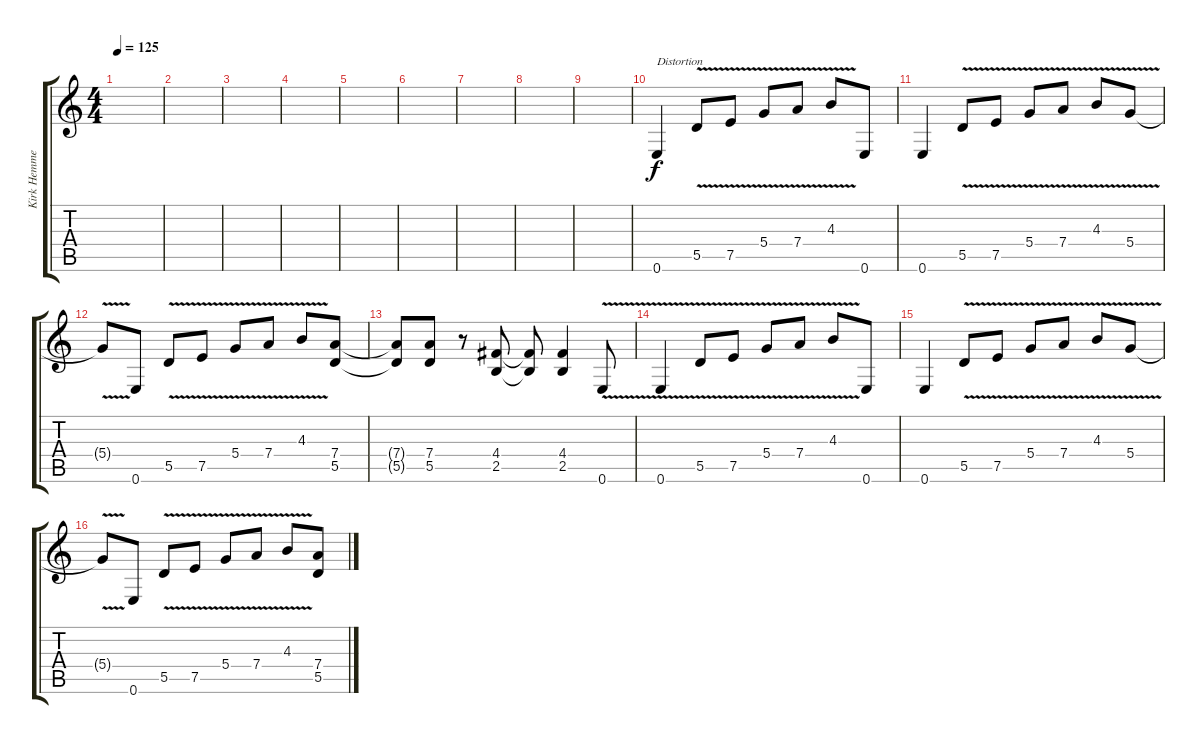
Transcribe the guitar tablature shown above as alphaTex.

\track ("Kirk Hemmett" "Kirk Hemme") {instrument distortionguitar}
\staff {score tabs}
\tuning (E4 B3 G3 D3 A2 E2) {hide}
\ts (4 4)
\tempo 125
\clef g2
\ks c
|
|
|
|
|
|
|
|
|
0.6.4{txt "Distortion"} 5.5{v}.8 7.5{v}.8 5.4{v}.8 7.4{v}.8 4.3{v}.8 0.6.8 |
0.6.4 5.5{v}.8 7.5{v}.8 5.4{v}.8 7.4{v}.8 4.3{v}.8 5.4{v}.8 |
5.4{t}.8 0.6.8 5.5{v}.8 7.5{v}.8 5.4{v}.8 7.4{v}.8 4.3{v}.8 (7.4 5.5).8 |
(7.4{t} 5.5{t}).8 (7.4 5.5).8 r.8 (4.4 2.5).8 (4.4{t} 2.5{t}).8 (4.4 2.5).4 0.6{v}.8 |
0.6{v}.4 5.5{v}.8 7.5{v}.8 5.4{v}.8 7.4{v}.8 4.3{v}.8 0.6.8 |
0.6.4 5.5{v}.8 7.5{v}.8 5.4{v}.8 7.4{v}.8 4.3{v}.8 5.4{v}.8 |
5.4{t}.8 0.6.8 5.5{v}.8 7.5{v}.8 5.4{v}.8 7.4{v}.8 4.3{v}.8 (7.4 5.5).8
